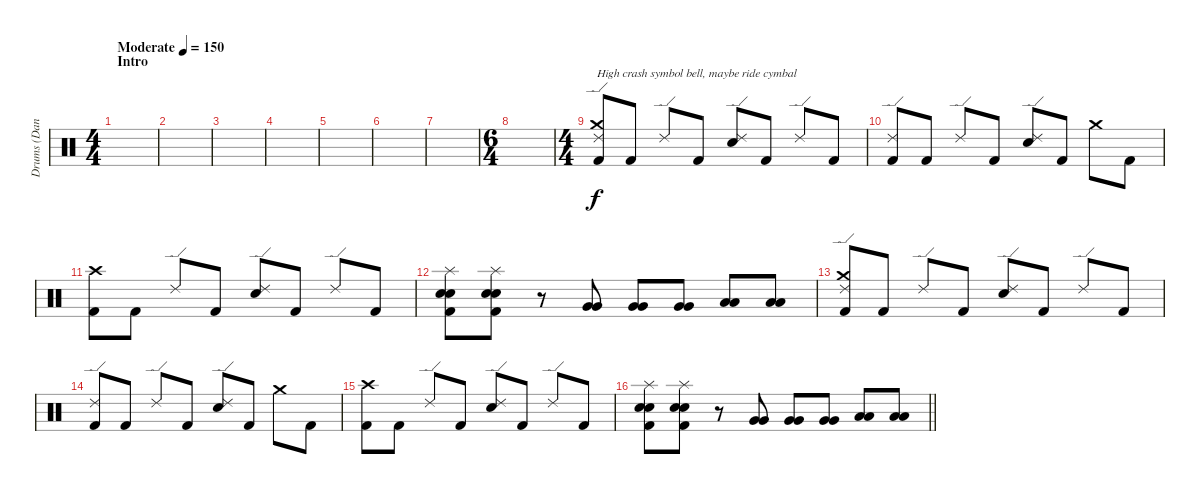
\track ("Drums (Daniel Svensson)" "Drums (Dan") {instrument percussion}
\staff {score}
\articulation defaults
\ts (4 4)
\section ("" "Intro")
\tempo (150 "Moderate")
\clef neutral
\ks c
|
|
|
|
|
|
|
\ts (6 4)
|
\ts (4 4)
("Ride (edge) 2" "Crash medium (hit)" "Kick (hit) 2").8{txt "High crash symbol bell, maybe ride cymbal"} "Kick (hit) 2".8 "Ride (edge) 2".8 "Kick (hit) 2".8 ("Ride (edge) 2" "Snare (hit) 2").8 "Kick (hit) 2".8 "Ride (edge) 2".8 "Kick (hit) 2".8 |
("Ride (edge) 2" "Kick (hit) 2").8 "Kick (hit) 2".8 "Ride (edge) 2".8 "Kick (hit) 2".8 ("Ride (edge) 2" "Snare (hit) 2").8 "Kick (hit) 2".8 "Crash medium (hit)".8 "Kick (hit) 2".8 |
("Crash high (hit)" "Kick (hit) 2").8 "Kick (hit) 2".8 "Ride (edge) 2".8 "Kick (hit) 2".8 ("Ride (edge) 2" "Snare (hit) 2").8 "Kick (hit) 2".8 "Ride (edge) 2".8 "Kick (hit) 2".8 |
("Splash (hit)" "Kick (hit) 2" "Snare (hit) 2" "Snare (hit) 2").8 ("Splash (hit)" "Kick (hit) 2" "Snare (hit) 2" "Snare (hit) 2").8 r.8 ("Very Low Tom (hit)" "Very Low Tom (hit)").8 ("Very Low Tom (hit)" "Very Low Tom (hit)").8 ("Very Low Tom (hit)" "Very Low Tom (hit)").8 ("Low Floor Tom (hit)" "Low Floor Tom (hit)").8 ("Low Floor Tom (hit)" "Low Floor Tom (hit)").8 |
("Ride (edge) 2" "Crash medium (hit)" "Kick (hit) 2").8 "Kick (hit) 2".8 "Ride (edge) 2".8 "Kick (hit) 2".8 ("Ride (edge) 2" "Snare (hit) 2").8 "Kick (hit) 2".8 "Ride (edge) 2".8 "Kick (hit) 2".8 |
("Ride (edge) 2" "Kick (hit) 2").8 "Kick (hit) 2".8 "Ride (edge) 2".8 "Kick (hit) 2".8 ("Ride (edge) 2" "Snare (hit) 2").8 "Kick (hit) 2".8 "Crash medium (hit)".8 "Kick (hit) 2".8 |
("Crash high (hit)" "Kick (hit) 2").8 "Kick (hit) 2".8 "Ride (edge) 2".8 "Kick (hit) 2".8 ("Ride (edge) 2" "Snare (hit) 2").8 "Kick (hit) 2".8 "Ride (edge) 2".8 "Kick (hit) 2".8 |
\barLineRight lightlight
("Splash (hit)" "Kick (hit) 2" "Snare (hit) 2" "Snare (hit) 2").8 ("Splash (hit)" "Kick (hit) 2" "Snare (hit) 2" "Snare (hit) 2").8 r.8 ("Very Low Tom (hit)" "Very Low Tom (hit)").8 ("Very Low Tom (hit)" "Very Low Tom (hit)").8 ("Very Low Tom (hit)" "Very Low Tom (hit)").8 ("Low Floor Tom (hit)" "Low Floor Tom (hit)").8 ("Low Floor Tom (hit)" "Low Floor Tom (hit)").8
